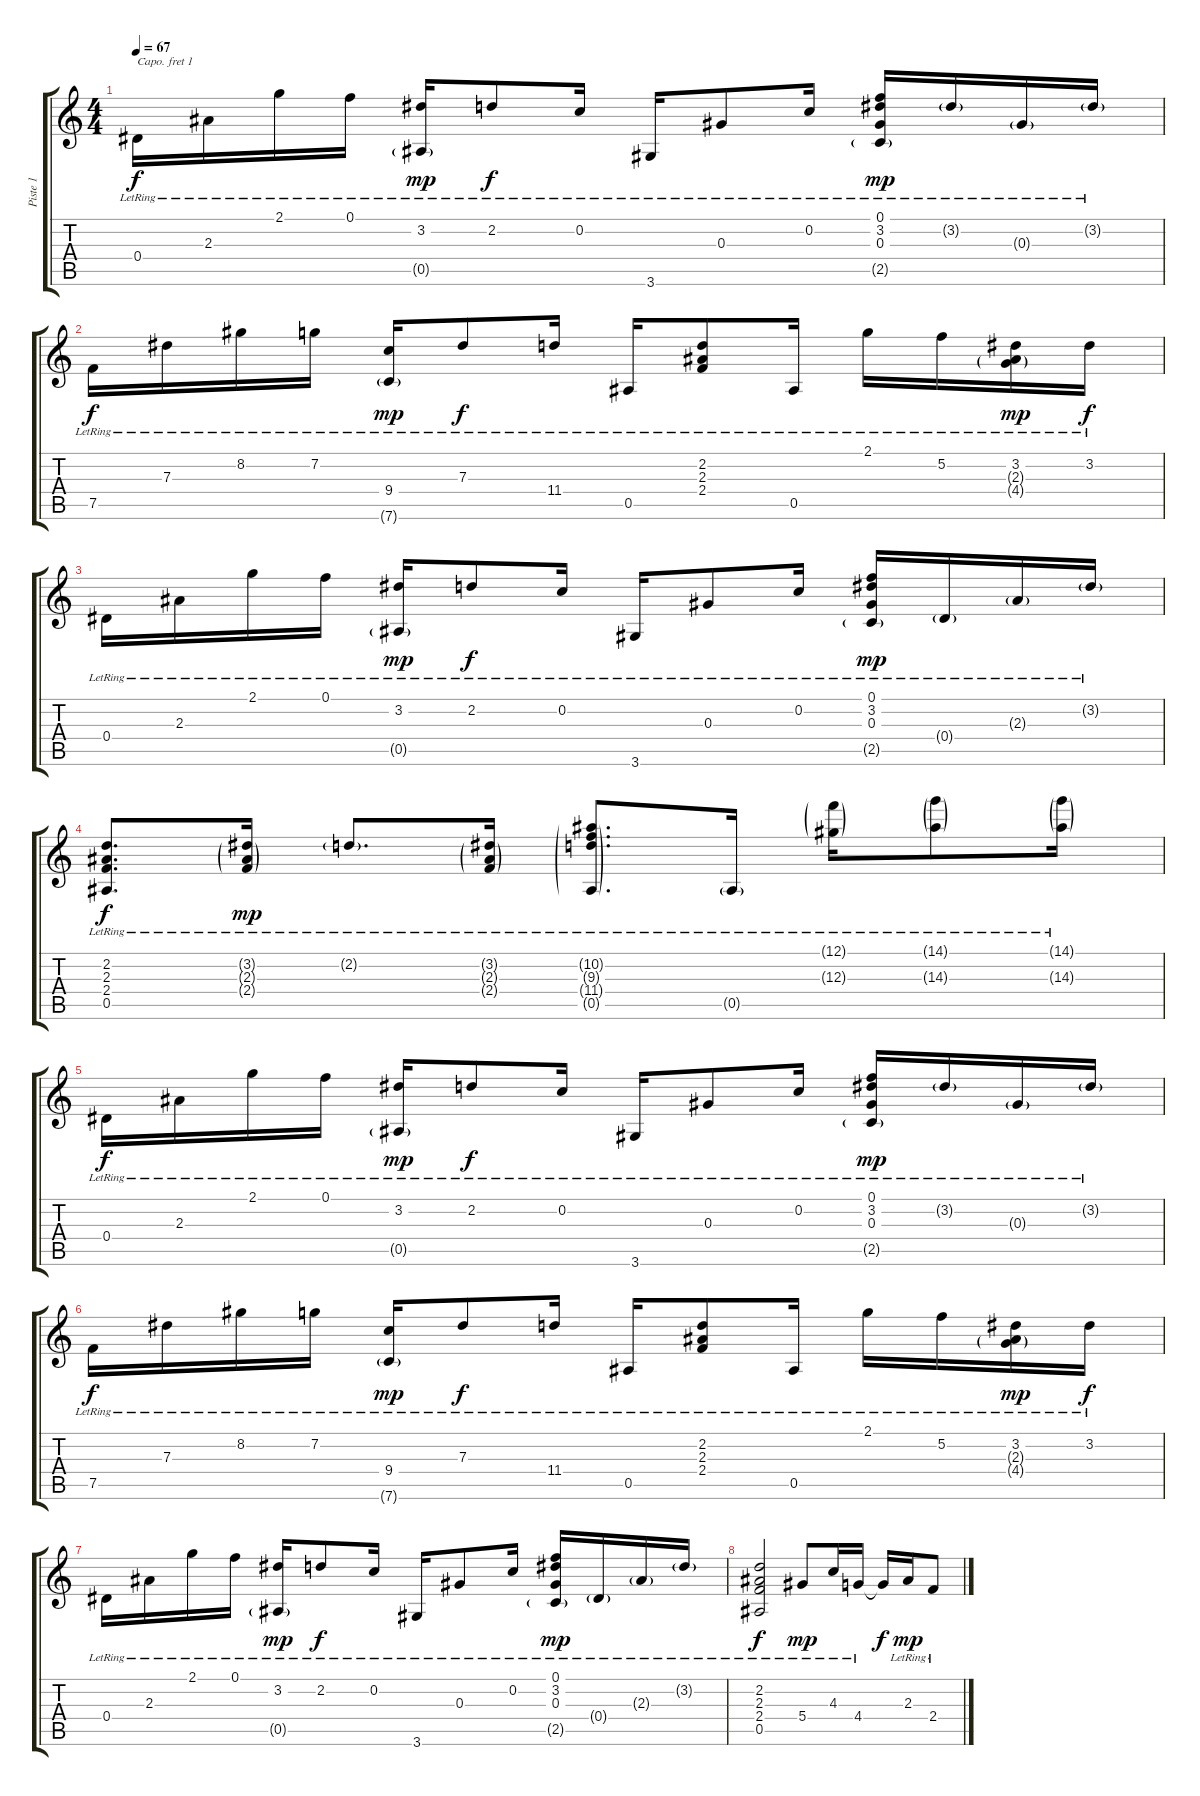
\track ("Piste 1" "Piste 1") {instrument acousticguitarnylon}
\staff {score tabs}
\capo 1
\tuning (E4 B3 G3 D3 A2 E2) {hide}
\ts (4 4)
\tempo 67
\clef g2
\ks c
0.4{lr}.16{dy f} 2.3{lr}.16 2.1{lr}.16 0.1{lr}.16 (3.2{lr} 0.5{g}).16{dy mp} 2.2{lr}.8{dy f} 0.2{lr}.16 3.6{lr}.16 0.3{lr}.8 0.2{lr}.16 (0.1{lr} 3.2{lr} 0.3{lr} 2.5{g}).16{dy mp} 3.2{g lr}.16 0.3{g lr}.16 3.2{g lr}.16 |
7.5{lr}.16{dy f} 7.3{lr}.16 8.2{lr}.16 7.2{lr}.16 (9.4{lr} 7.6{g lr}).16{dy mp} 7.3{lr}.8{dy f} 11.4{lr}.16 0.5{lr}.16 (2.2{lr} 2.3{lr} 2.4{lr}).8 0.5{lr}.16 2.1{lr}.16 5.2{lr}.16 (3.2{lr} 2.3{g lr} 4.4{g lr}).16{dy mp} 3.2{lr}.16{dy f} |
0.4{lr}.16 2.3{lr}.16 2.1{lr}.16 0.1{lr}.16 (3.2{lr} 0.5{g}).16{dy mp} 2.2{lr}.8{dy f} 0.2{lr}.16 3.6{lr}.16 0.3{lr}.8 0.2{lr}.16 (0.1{lr} 3.2{lr} 0.3{lr} 2.5{g}).16{dy mp} 0.4{g lr}.16 2.3{g lr}.16 3.2{g lr}.16 |
(2.2{lr} 2.3{lr} 2.4{lr} 0.5{lr}).8{d dy f} (3.2{g lr} 2.3{g lr} 2.4{g lr}).16{dy mp} 2.2{g lr}.8{d} (3.2{g lr} 2.3{g lr} 2.4{g lr}).16 (10.2{g lr} 9.3{g lr} 11.4{g lr} 0.5{g lr}).8{d} 0.5{g lr}.16 (12.1{g lr} 12.3{g lr}).16 (14.1{g lr} 14.3{g lr}).8 (14.1{g lr} 14.3{g lr}).16 |
0.4{lr}.16{dy f} 2.3{lr}.16 2.1{lr}.16 0.1{lr}.16 (3.2{lr} 0.5{g}).16{dy mp} 2.2{lr}.8{dy f} 0.2{lr}.16 3.6{lr}.16 0.3{lr}.8 0.2{lr}.16 (0.1{lr} 3.2{lr} 0.3{lr} 2.5{g}).16{dy mp} 3.2{g lr}.16 0.3{g lr}.16 3.2{g lr}.16 |
7.5{lr}.16{dy f} 7.3{lr}.16 8.2{lr}.16 7.2{lr}.16 (9.4{lr} 7.6{g lr}).16{dy mp} 7.3{lr}.8{dy f} 11.4{lr}.16 0.5{lr}.16 (2.2{lr} 2.3{lr} 2.4{lr}).8 0.5{lr}.16 2.1{lr}.16 5.2{lr}.16 (3.2{lr} 2.3{g lr} 4.4{g lr}).16{dy mp} 3.2{lr}.16{dy f} |
0.4{lr}.16 2.3{lr}.16 2.1{lr}.16 0.1{lr}.16 (3.2{lr} 0.5{g}).16{dy mp} 2.2{lr}.8{dy f} 0.2{lr}.16 3.6{lr}.16 0.3{lr}.8 0.2{lr}.16 (0.1{lr} 3.2{lr} 0.3{lr} 2.5{g}).16{dy mp} 0.4{g lr}.16 2.3{g lr}.16 3.2{g lr}.16 |
(2.2{lr} 2.3{lr} 2.4{lr} 0.5{lr}).2{dy f} 5.4{lr}.8{dy mp} 4.3{lr}.16 4.4{lr}.16 4.4{t}.16{dy f} 2.3{lr}.16{dy mp} 2.4{lr}.8
